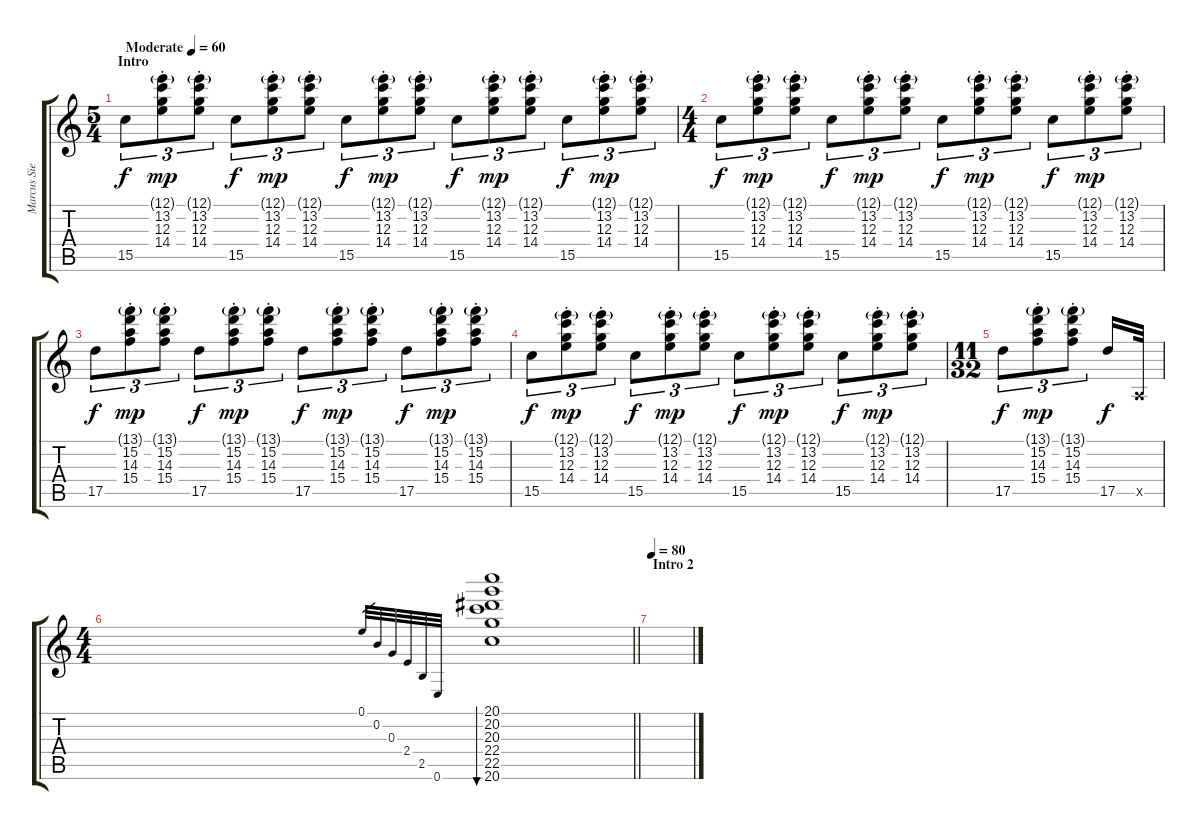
\track ("Marcus Siepen" "Marcus Sie") {instrument distortionguitar}
\staff {score tabs}
\tuning (E4 B3 G3 D3 A2 E2) {hide}
\ts (5 4)
\section ("" "Intro")
\tempo (60 "Moderate")
\clef g2
\ks c
15.5.8{tu (3 2) dy f instrument electricpiano1} (12.1{g st} 13.2{st} 12.3{st} 14.4{st}).8{tu (3 2) dy mp} (12.1{g st} 13.2{st} 12.3{st} 14.4{st}).8{tu (3 2)} 15.5.8{tu (3 2) dy f} (12.1{g st} 13.2{st} 12.3{st} 14.4{st}).8{tu (3 2) dy mp} (12.1{g st} 13.2{st} 12.3{st} 14.4{st}).8{tu (3 2)} 15.5.8{tu (3 2) dy f} (12.1{g st} 13.2{st} 12.3{st} 14.4{st}).8{tu (3 2) dy mp} (12.1{g st} 13.2{st} 12.3{st} 14.4{st}).8{tu (3 2)} 15.5.8{tu (3 2) dy f} (12.1{g st} 13.2{st} 12.3{st} 14.4{st}).8{tu (3 2) dy mp} (12.1{g st} 13.2{st} 12.3{st} 14.4{st}).8{tu (3 2)} 15.5.8{tu (3 2) dy f} (12.1{g st} 13.2{st} 12.3{st} 14.4{st}).8{tu (3 2) dy mp} (12.1{g st} 13.2{st} 12.3{st} 14.4{st}).8{tu (3 2)} |
\ts (4 4)
15.5.8{tu (3 2) dy f} (12.1{g st} 13.2{st} 12.3{st} 14.4{st}).8{tu (3 2) dy mp} (12.1{g st} 13.2{st} 12.3{st} 14.4{st}).8{tu (3 2)} 15.5.8{tu (3 2) dy f} (12.1{g st} 13.2{st} 12.3{st} 14.4{st}).8{tu (3 2) dy mp} (12.1{g st} 13.2{st} 12.3{st} 14.4{st}).8{tu (3 2)} 15.5.8{tu (3 2) dy f} (12.1{g st} 13.2{st} 12.3{st} 14.4{st}).8{tu (3 2) dy mp} (12.1{g st} 13.2{st} 12.3{st} 14.4{st}).8{tu (3 2)} 15.5.8{tu (3 2) dy f} (12.1{g st} 13.2{st} 12.3{st} 14.4{st}).8{tu (3 2) dy mp} (12.1{g st} 13.2{st} 12.3{st} 14.4{st}).8{tu (3 2)} |
17.5.8{tu (3 2) dy f} (13.1{g st} 15.2{st} 14.3{st} 15.4{st}).8{tu (3 2) dy mp} (13.1{g st} 15.2{st} 14.3{st} 15.4{st}).8{tu (3 2)} 17.5.8{tu (3 2) dy f} (13.1{g st} 15.2{st} 14.3{st} 15.4{st}).8{tu (3 2) dy mp} (13.1{g st} 15.2{st} 14.3{st} 15.4{st}).8{tu (3 2)} 17.5.8{tu (3 2) dy f} (13.1{g st} 15.2{st} 14.3{st} 15.4{st}).8{tu (3 2) dy mp} (13.1{g st} 15.2{st} 14.3{st} 15.4{st}).8{tu (3 2)} 17.5.8{tu (3 2) dy f} (13.1{g st} 15.2{st} 14.3{st} 15.4{st}).8{tu (3 2) dy mp} (13.1{g st} 15.2{st} 14.3{st} 15.4{st}).8{tu (3 2)} |
15.5.8{tu (3 2) dy f} (12.1{g st} 13.2{st} 12.3{st} 14.4{st}).8{tu (3 2) dy mp} (12.1{g st} 13.2{st} 12.3{st} 14.4{st}).8{tu (3 2)} 15.5.8{tu (3 2) dy f} (12.1{g st} 13.2{st} 12.3{st} 14.4{st}).8{tu (3 2) dy mp} (12.1{g st} 13.2{st} 12.3{st} 14.4{st}).8{tu (3 2)} 15.5.8{tu (3 2) dy f} (12.1{g st} 13.2{st} 12.3{st} 14.4{st}).8{tu (3 2) dy mp} (12.1{g st} 13.2{st} 12.3{st} 14.4{st}).8{tu (3 2)} 15.5.8{tu (3 2) dy f} (12.1{g st} 13.2{st} 12.3{st} 14.4{st}).8{tu (3 2) dy mp} (12.1{g st} 13.2{st} 12.3{st} 14.4{st}).8{tu (3 2)} |
\ts (11 32)
17.5.8{tu (3 2) dy f} (13.1{g st} 15.2{st} 14.3{st} 15.4{st}).8{tu (3 2) dy mp} (13.1{g st} 15.2{st} 14.3{st} 15.4{st}).8{tu (3 2)} 17.5.16{dy f} 0.5{x}.32{instrument gunshot} |
\ts (4 4)
\barLineRight lightlight
0.1.32{gr} 0.2.32{gr} 0.3.32{gr} 2.4.32{gr} 2.5.32{gr} 0.6.32{gr} (20.1 20.2 20.3 22.4 22.5 20.6).1{bu 120} |
\section ("" "Intro 2")
\tempo 80
